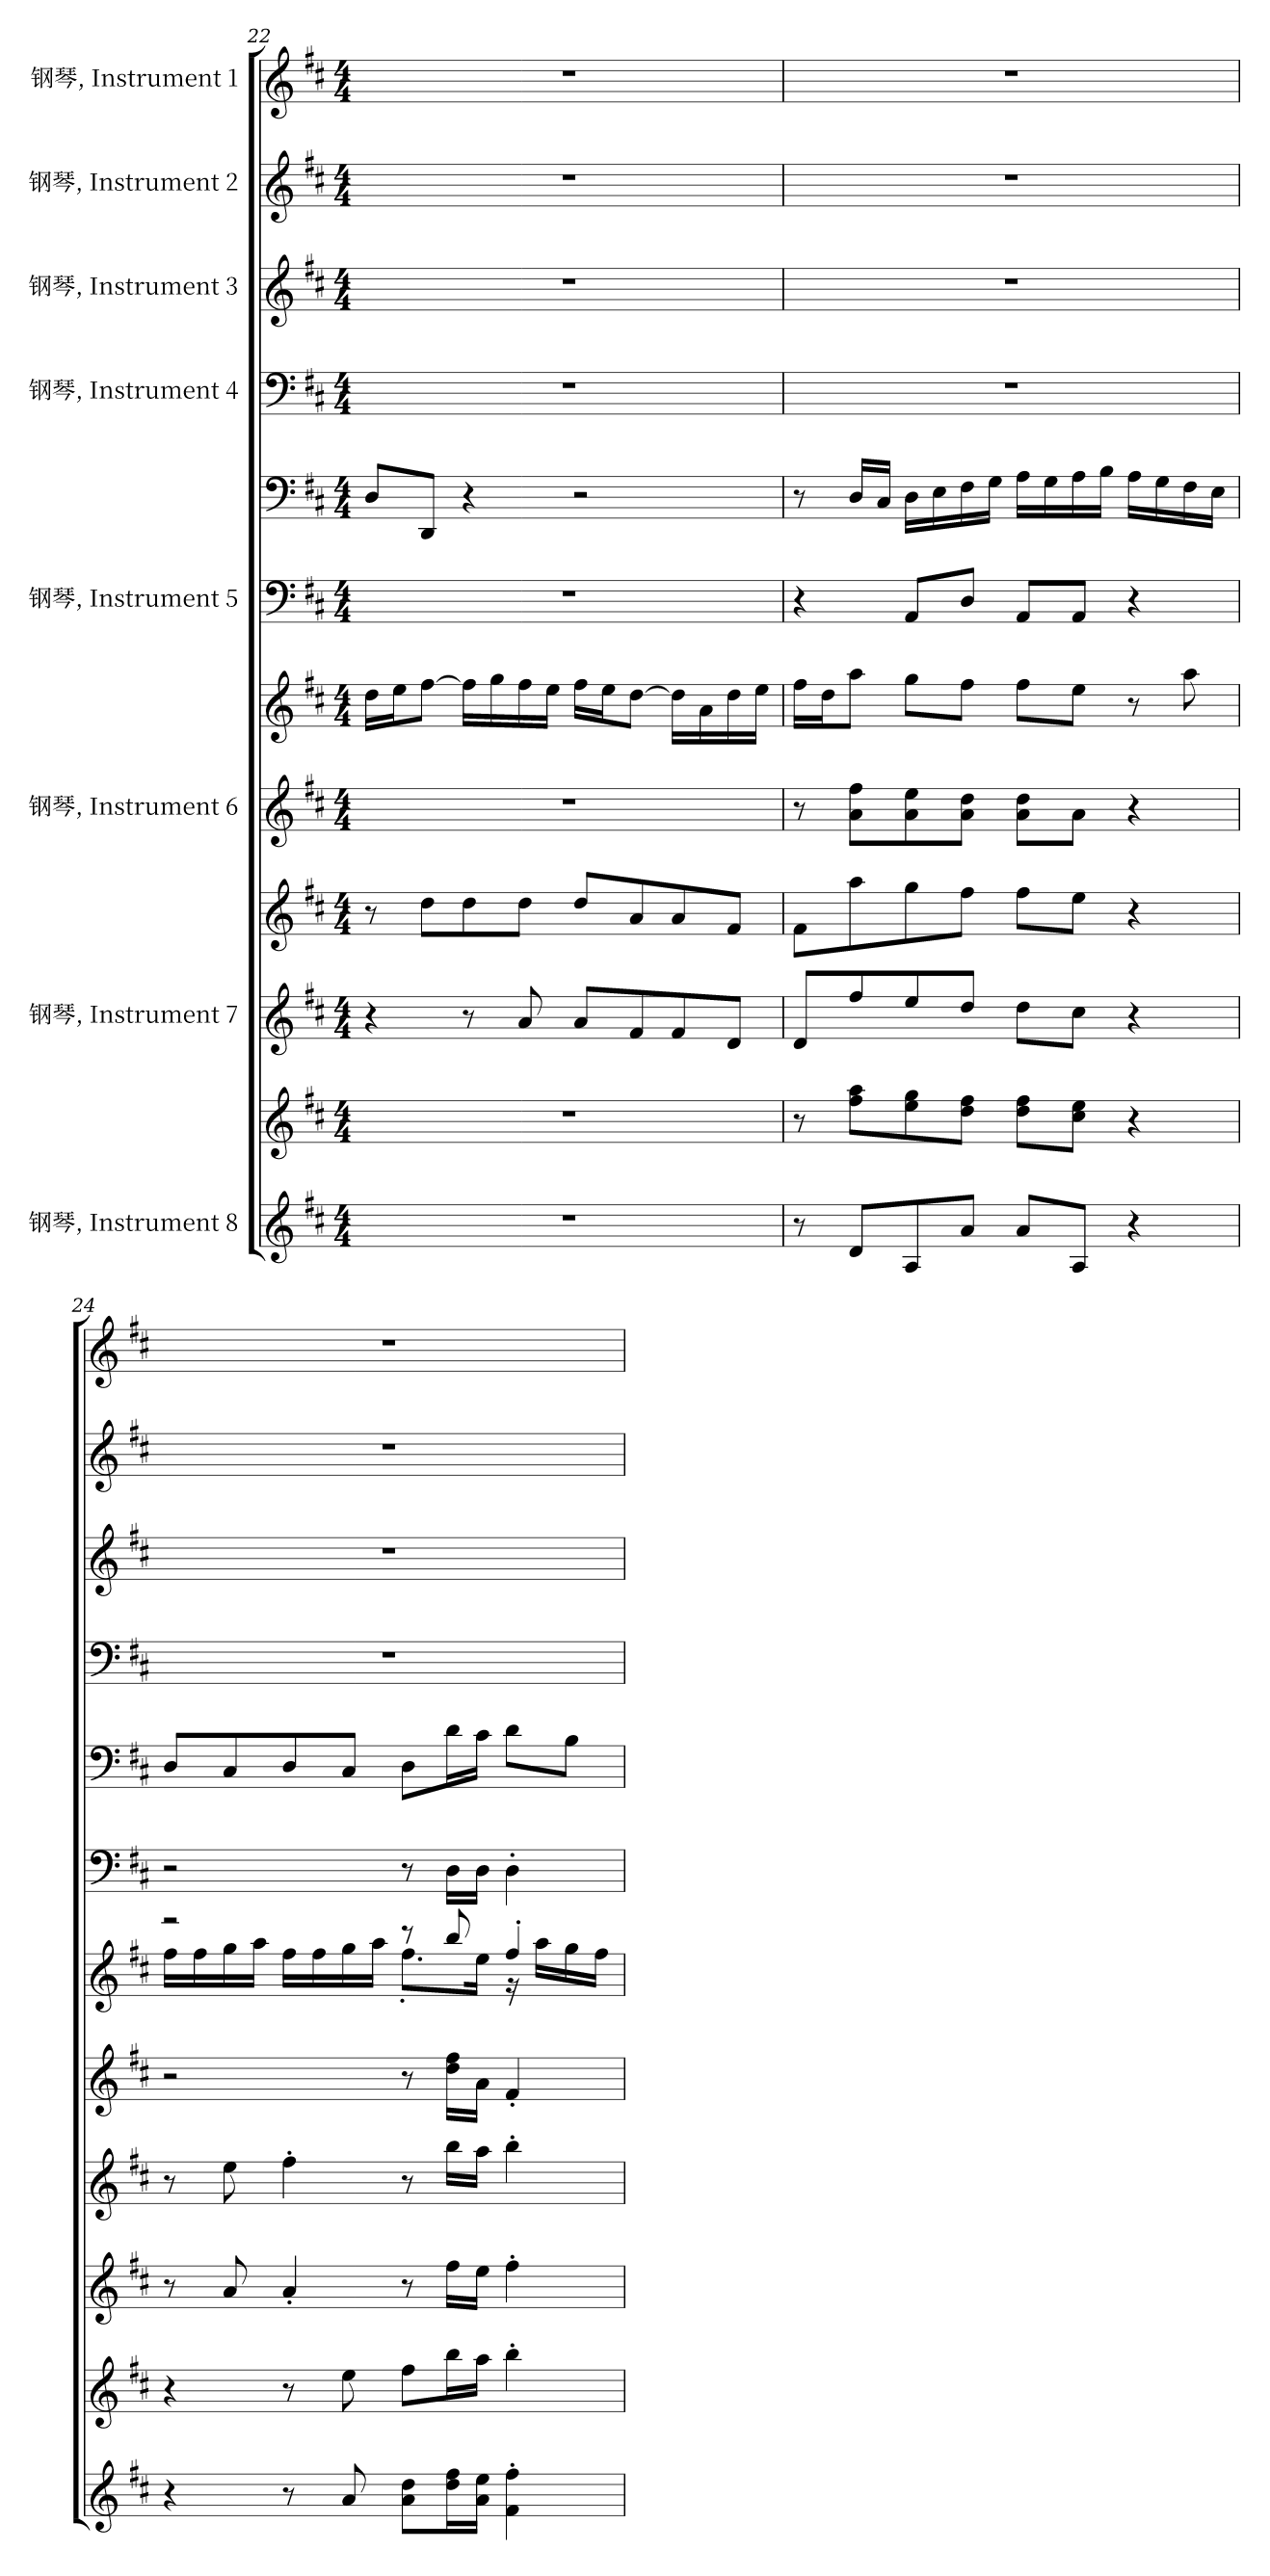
**kern	**kern	**kern	**kern	**kern	**kern	**kern	**kern	**kern	**kern	**kern	**kern
*part8	*part8	*part7	*part7	*part6	*part6	*part5	*part5	*part4	*part3	*part2	*part1
*staff12	*staff11	*staff10	*staff9	*staff8	*staff7	*staff6	*staff5	*staff4	*staff3	*staff2	*staff1
*I"钢琴, Instrument 8	*	*I"钢琴, Instrument 7	*	*I"钢琴, Instrument 6	*	*I"钢琴, Instrument 5	*	*I"钢琴, Instrument 4	*I"钢琴, Instrument 3	*I"钢琴, Instrument 2	*I"钢琴, Instrument 1
*clefG2	*clefG2	*clefG2	*clefG2	*clefG2	*clefG2	*clefF4	*clefF4	*clefF4	*clefG2	*clefG2	*clefG2
*k[f#c#]	*k[f#c#]	*k[f#c#]	*k[f#c#]	*k[f#c#]	*k[f#c#]	*k[f#c#]	*k[f#c#]	*k[f#c#]	*k[f#c#]	*k[f#c#]	*k[f#c#]
*M4/4	*M4/4	*M4/4	*M4/4	*M4/4	*M4/4	*M4/4	*M4/4	*M4/4	*M4/4	*M4/4	*M4/4
=22	=22	=22	=22	=22	=22	=22	=22	=22	=22	=22	=22
1r	1r	4r	8r	1r	16dd\LL	1r	8D/L	1r	1r	1r	1r
.	.	.	.	.	16ee\J	.	.	.	.	.	.
.	.	.	8dd\L	.	[8ff#\J	.	8DD/J	.	.	.	.
.	.	8r	8dd\	.	16ff#\LL]	.	4r	.	.	.	.
.	.	.	.	.	16gg\	.	.	.	.	.	.
.	.	8a/	8dd\J	.	16ff#\	.	.	.	.	.	.
.	.	.	.	.	16ee\JJ	.	.	.	.	.	.
.	.	8a/L	8dd/L	.	16ff#\LL	.	2r	.	.	.	.
.	.	.	.	.	16ee\J	.	.	.	.	.	.
.	.	8f#/	8a/	.	[8dd\J	.	.	.	.	.	.
.	.	8f#/	8a/	.	16dd\LL]	.	.	.	.	.	.
.	.	.	.	.	16a\	.	.	.	.	.	.
.	.	8d/J	8f#/J	.	16dd\	.	.	.	.	.	.
.	.	.	.	.	16ee\JJ	.	.	.	.	.	.
!!LO:PB:g=z
=23	=23	=23	=23	=23	=23	=23	=23	=23	=23	=23	=23
8r	8r	8d/L	8f#\L	8r	16ff#\LL	4r	8r	1r	1r	1r	1r
.	.	.	.	.	16dd\J	.	.	.	.	.	.
8d/L	8ff#\ 8aa\L	8ff#/	8aa\	8a\ 8ff#\L	8aa\J	.	16D/LL	.	.	.	.
.	.	.	.	.	.	.	16C#/JJ	.	.	.	.
8A/	8ee\ 8gg\	8ee/	8gg\	8a\ 8ee\	8gg\L	8AA/L	16D\LL	.	.	.	.
.	.	.	.	.	.	.	16E\	.	.	.	.
8a/J	8dd\ 8ff#\J	8dd/J	8ff#\J	8a\ 8dd\J	8ff#\J	8D/J	16F#\	.	.	.	.
.	.	.	.	.	.	.	16G\JJ	.	.	.	.
8a/L	8dd\ 8ff#\L	8dd\L	8ff#\L	8a\ 8dd\L	8ff#\L	8AA/L	16A\LL	.	.	.	.
.	.	.	.	.	.	.	16G\	.	.	.	.
8A/J	8cc#\ 8ee\J	8cc#\J	8ee\J	8a\J	8ee\J	8AA/J	16A\	.	.	.	.
.	.	.	.	.	.	.	16B\JJ	.	.	.	.
4r	4r	4r	4r	4r	8r	4r	16A\LL	.	.	.	.
.	.	.	.	.	.	.	16G\	.	.	.	.
.	.	.	.	.	8aa\	.	16F#\	.	.	.	.
.	.	.	.	.	.	.	16E\JJ	.	.	.	.
=24	=24	=24	=24	=24	=24	=24	=24	=24	=24	=24	=24
*	*	*	*	*	*^	*	*	*	*	*	*
4r	4r	8r	8r	2r	2r	16ff#\LL	2r	8D/L	1r	1r	1r	1r
.	.	.	.	.	.	16ff#\	.	.	.	.	.	.
.	.	8a/	8ee\	.	.	16gg\	.	8C#/	.	.	.	.
.	.	.	.	.	.	16aa\JJ	.	.	.	.	.	.
8r	8r	4a'/	4ff#'\	.	.	16ff#\LL	.	8D/	.	.	.	.
.	.	.	.	.	.	16ff#\	.	.	.	.	.	.
8a/	8ee\	.	.	.	.	16gg\	.	8C#/J	.	.	.	.
.	.	.	.	.	.	16aa\JJ	.	.	.	.	.	.
8a\ 8dd\L	8ff#\L	8r	8r	8r	8r	8.ff#'\L	8r	8D\L	.	.	.	.
16dd\ 16ff#\L	16bb\L	16ff#\LL	16bb\LL	16dd\ 16ff#\LL	8bb/	.	16D\LL	16d\L	.	.	.	.
16a\ 16ee\JJ	16aa\JJ	16ee\JJ	16aa\JJ	16a\JJ	.	16ee\Jk	16D\JJ	16c#\JJ	.	.	.	.
4f#\' 4ff#\'	4bb'\	4ff#'\	4bb'\	4f#'/	4ff#'/	16r	4D'\	8d\L	.	.	.	.
.	.	.	.	.	.	16aa\LL	.	.	.	.	.	.
.	.	.	.	.	.	16gg\	.	8B\J	.	.	.	.
.	.	.	.	.	.	16ff#\JJ	.	.	.	.	.	.
*	*	*	*	*	*v	*v	*	*	*	*	*	*
=	=	=	=	=	=	=	=	=	=	=	=
*-	*-	*-	*-	*-	*-	*-	*-	*-	*-	*-	*-
